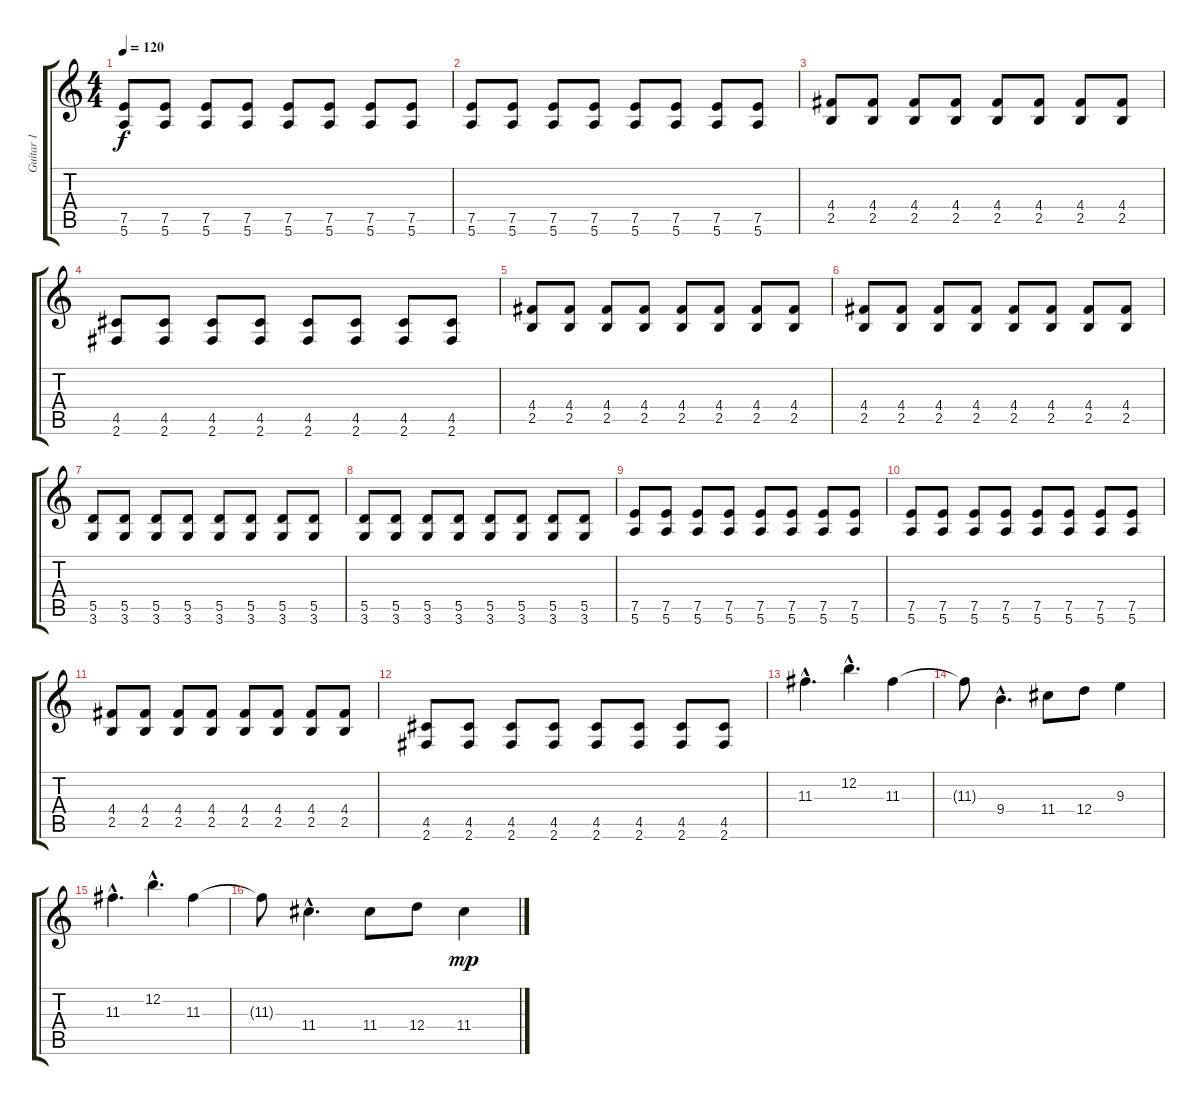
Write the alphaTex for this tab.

\track ("Guitar 1" "Guitar 1") {instrument distortionguitar}
\staff {score tabs}
\tuning (E4 B3 G3 D3 A2 E2) {hide}
\ts (4 4)
\tempo 120
\clef g2
\ks c
(7.5 5.6).8{dy f} (7.5 5.6).8 (7.5 5.6).8 (7.5 5.6).8 (7.5 5.6).8 (7.5 5.6).8 (7.5 5.6).8 (7.5 5.6).8 |
(7.5 5.6).8 (7.5 5.6).8 (7.5 5.6).8 (7.5 5.6).8 (7.5 5.6).8 (7.5 5.6).8 (7.5 5.6).8 (7.5 5.6).8 |
(4.4 2.5).8 (4.4 2.5).8 (4.4 2.5).8 (4.4 2.5).8 (4.4 2.5).8 (4.4 2.5).8 (4.4 2.5).8 (4.4 2.5).8 |
(4.5 2.6).8 (4.5 2.6).8 (4.5 2.6).8 (4.5 2.6).8 (4.5 2.6).8 (4.5 2.6).8 (4.5 2.6).8 (4.5 2.6).8 |
(4.4 2.5).8 (4.4 2.5).8 (4.4 2.5).8 (4.4 2.5).8 (4.4 2.5).8 (4.4 2.5).8 (4.4 2.5).8 (4.4 2.5).8 |
(4.4 2.5).8 (4.4 2.5).8 (4.4 2.5).8 (4.4 2.5).8 (4.4 2.5).8 (4.4 2.5).8 (4.4 2.5).8 (4.4 2.5).8 |
(5.5 3.6).8 (5.5 3.6).8 (5.5 3.6).8 (5.5 3.6).8 (5.5 3.6).8 (5.5 3.6).8 (5.5 3.6).8 (5.5 3.6).8 |
(5.5 3.6).8 (5.5 3.6).8 (5.5 3.6).8 (5.5 3.6).8 (5.5 3.6).8 (5.5 3.6).8 (5.5 3.6).8 (5.5 3.6).8 |
(7.5 5.6).8 (7.5 5.6).8 (7.5 5.6).8 (7.5 5.6).8 (7.5 5.6).8 (7.5 5.6).8 (7.5 5.6).8 (7.5 5.6).8 |
(7.5 5.6).8 (7.5 5.6).8 (7.5 5.6).8 (7.5 5.6).8 (7.5 5.6).8 (7.5 5.6).8 (7.5 5.6).8 (7.5 5.6).8 |
(4.4 2.5).8 (4.4 2.5).8 (4.4 2.5).8 (4.4 2.5).8 (4.4 2.5).8 (4.4 2.5).8 (4.4 2.5).8 (4.4 2.5).8 |
(4.5 2.6).8 (4.5 2.6).8 (4.5 2.6).8 (4.5 2.6).8 (4.5 2.6).8 (4.5 2.6).8 (4.5 2.6).8 (4.5 2.6).8 |
11.3{hac}.4{d volume 16 instrument distortionguitar} 12.2{hac}.4{d} 11.3.4 |
11.3{t}.8 9.4{hac}.4{d} 11.4.8 12.4.8 9.3.4 |
11.3{hac}.4{d} 12.2{hac}.4{d} 11.3.4 |
11.3{t}.8 11.4{hac}.4{d} 11.4.8 12.4.8 11.4.4{dy mp}
